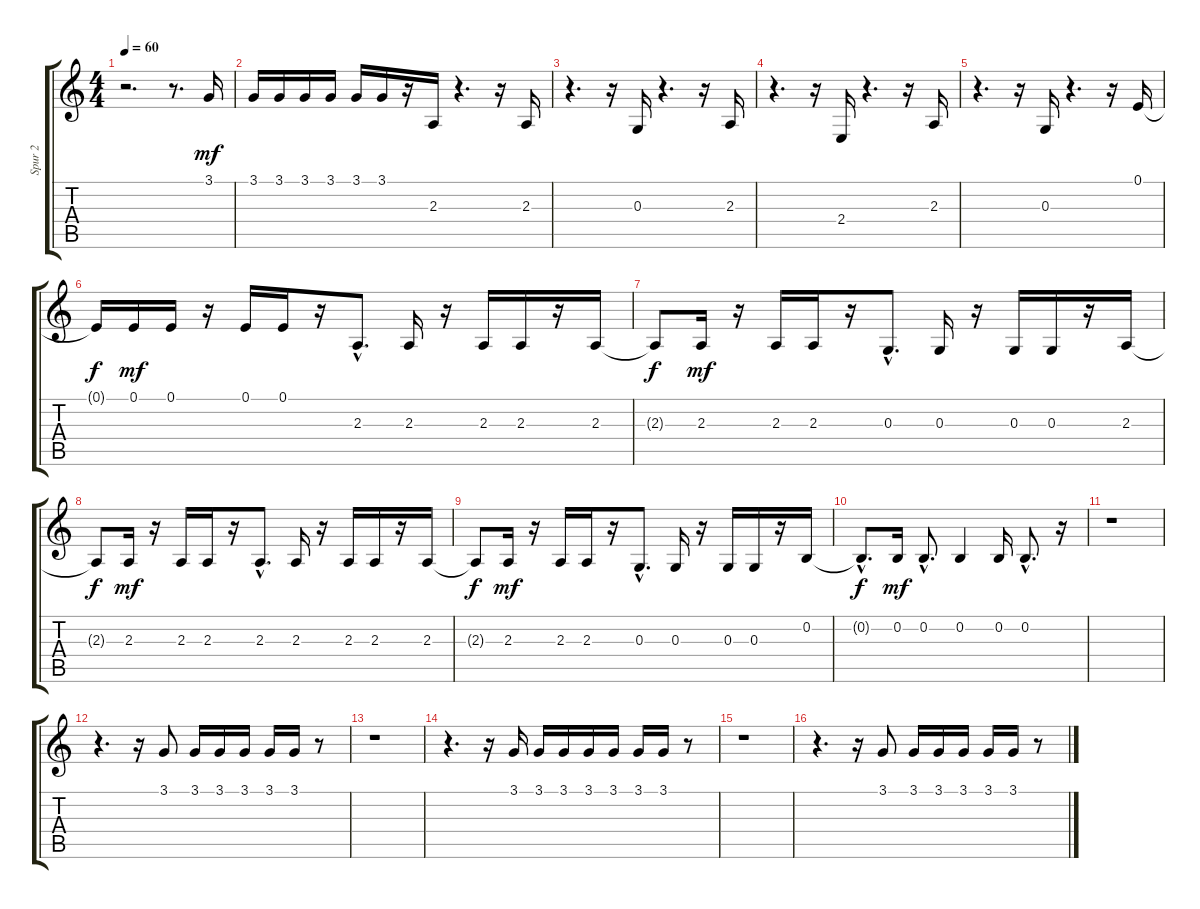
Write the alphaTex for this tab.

\track ("Spur 2" "Spur 2") {instrument acousticgrandpiano}
\staff {score tabs}
\tuning (E4 B3 G3 D3 A2 E2) {hide}
\ts (4 4)
\tempo 60
\clef g2
\ks c
r.2{d dy mf} r.8{d} 3.1.16 |
3.1.16 3.1.16 3.1.16 3.1.16 3.1.16 3.1.16 r.16 2.3.16 r.4{d} r.16 2.3.16 |
r.4{d} r.16 0.3.16 r.4{d} r.16 2.3.16 |
r.4{d} r.16 2.4.16 r.4{d} r.16 2.3.16 |
r.4{d} r.16 0.3.16 r.4{d} r.16 0.1.16 |
0.1{t}.16{dy f} 0.1.16{dy mf} 0.1.16 r.16 0.1.16 0.1.16 r.16 2.3{hac}.8{d} 2.3.16 r.16 2.3.16 2.3.16 r.16 2.3.16 |
2.3{t}.8{dy f} 2.3.16{dy mf} r.16 2.3.16 2.3.16 r.16 0.3{hac}.8{d} 0.3.16 r.16 0.3.16 0.3.16 r.16 2.3.16 |
2.3{t}.8{dy f} 2.3.16{dy mf} r.16 2.3.16 2.3.16 r.16 2.3{hac}.8{d} 2.3.16 r.16 2.3.16 2.3.16 r.16 2.3.16 |
2.3{t}.8{dy f} 2.3.16{dy mf} r.16 2.3.16 2.3.16 r.16 0.3{hac}.8{d} 0.3.16 r.16 0.3.16 0.3.16 r.16 0.2.16 |
0.2{hac t}.8{d dy f} 0.2.16{dy mf} 0.2{hac}.8{d} 0.2.4 0.2.16 0.2{hac}.8{d} r.16 |
r.1 |
r.4{d} r.16 3.1.8 3.1.16 3.1.16 3.1.16 3.1.16 3.1.16 r.8 |
r.1 |
r.4{d} r.16 3.1.16 3.1.16 3.1.16 3.1.16 3.1.16 3.1.16 3.1.16 r.8 |
r.1 |
r.4{d} r.16 3.1.8 3.1.16 3.1.16 3.1.16 3.1.16 3.1.16 r.8
